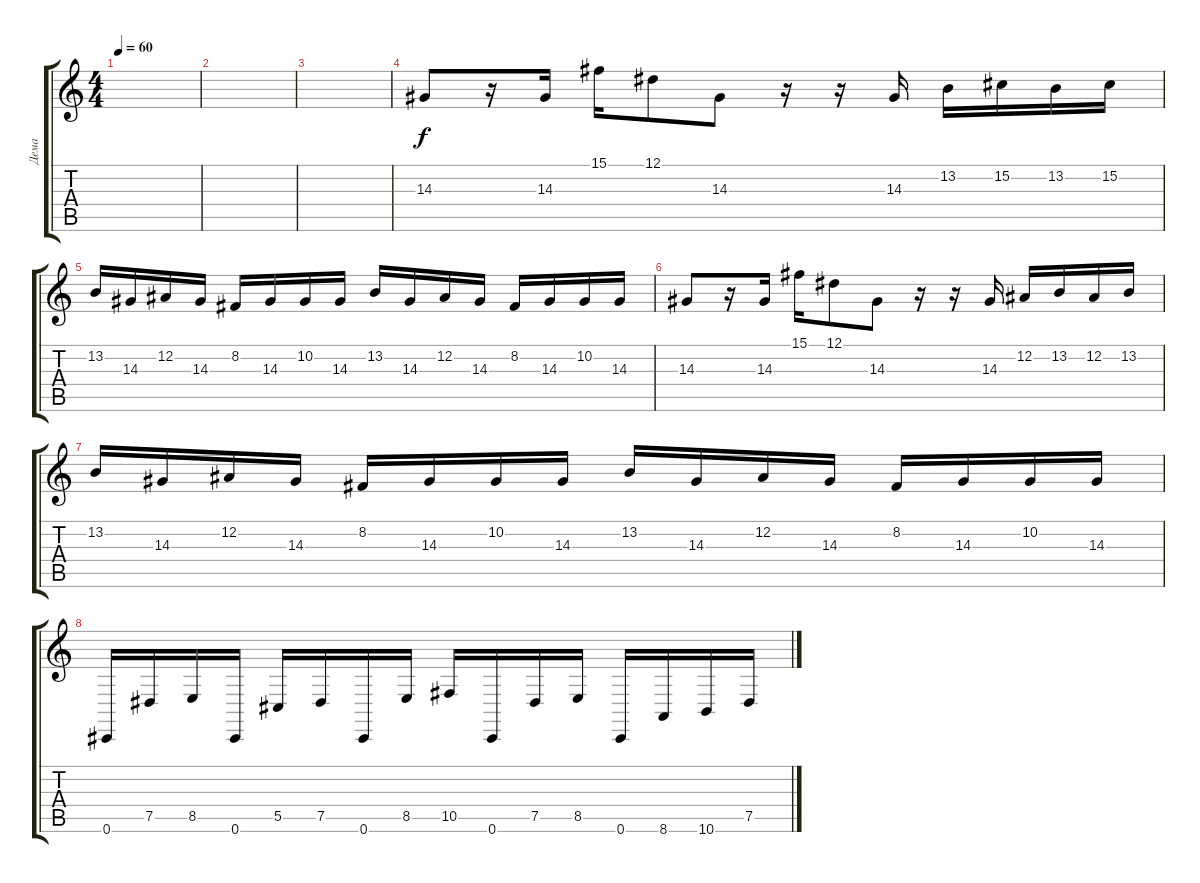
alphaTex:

\track ("Дема" "Дема") {instrument acousticgrandpiano}
\staff {score tabs}
\tuning (Eb4 Bb3 Gb3 Db3 Ab2 Db2) {hide}
\ts (4 4)
\tempo 60
\clef g2
\ks c
|
|
|
14.3.8{volume 16 instrument synthbrass1} r.16 14.3.16 15.1.16 12.1.8 14.3.8 r.16 r.16 14.3.16 13.2.16 15.2.16 13.2.16 15.2.16 |
13.2.16 14.3.16 12.2.16 14.3.16 8.2.16 14.3.16 10.2.16 14.3.16 13.2.16 14.3.16 12.2.16 14.3.16 8.2.16 14.3.16 10.2.16 14.3.16 |
14.3.8 r.16 14.3.16 15.1.16 12.1.8 14.3.8 r.16 r.16 14.3.16 12.2.16 13.2.16 12.2.16 13.2.16 |
13.2.16 14.3.16 12.2.16 14.3.16 8.2.16 14.3.16 10.2.16 14.3.16 13.2.16 14.3.16 12.2.16 14.3.16 8.2.16 14.3.16 10.2.16 14.3.16 |
0.6.16 7.5.16 8.5.16 0.6.16 5.5.16 7.5.16 0.6.16 8.5.16 10.5.16 0.6.16 7.5.16 8.5.16 0.6.16 8.6.16 10.6.16 7.5.16
